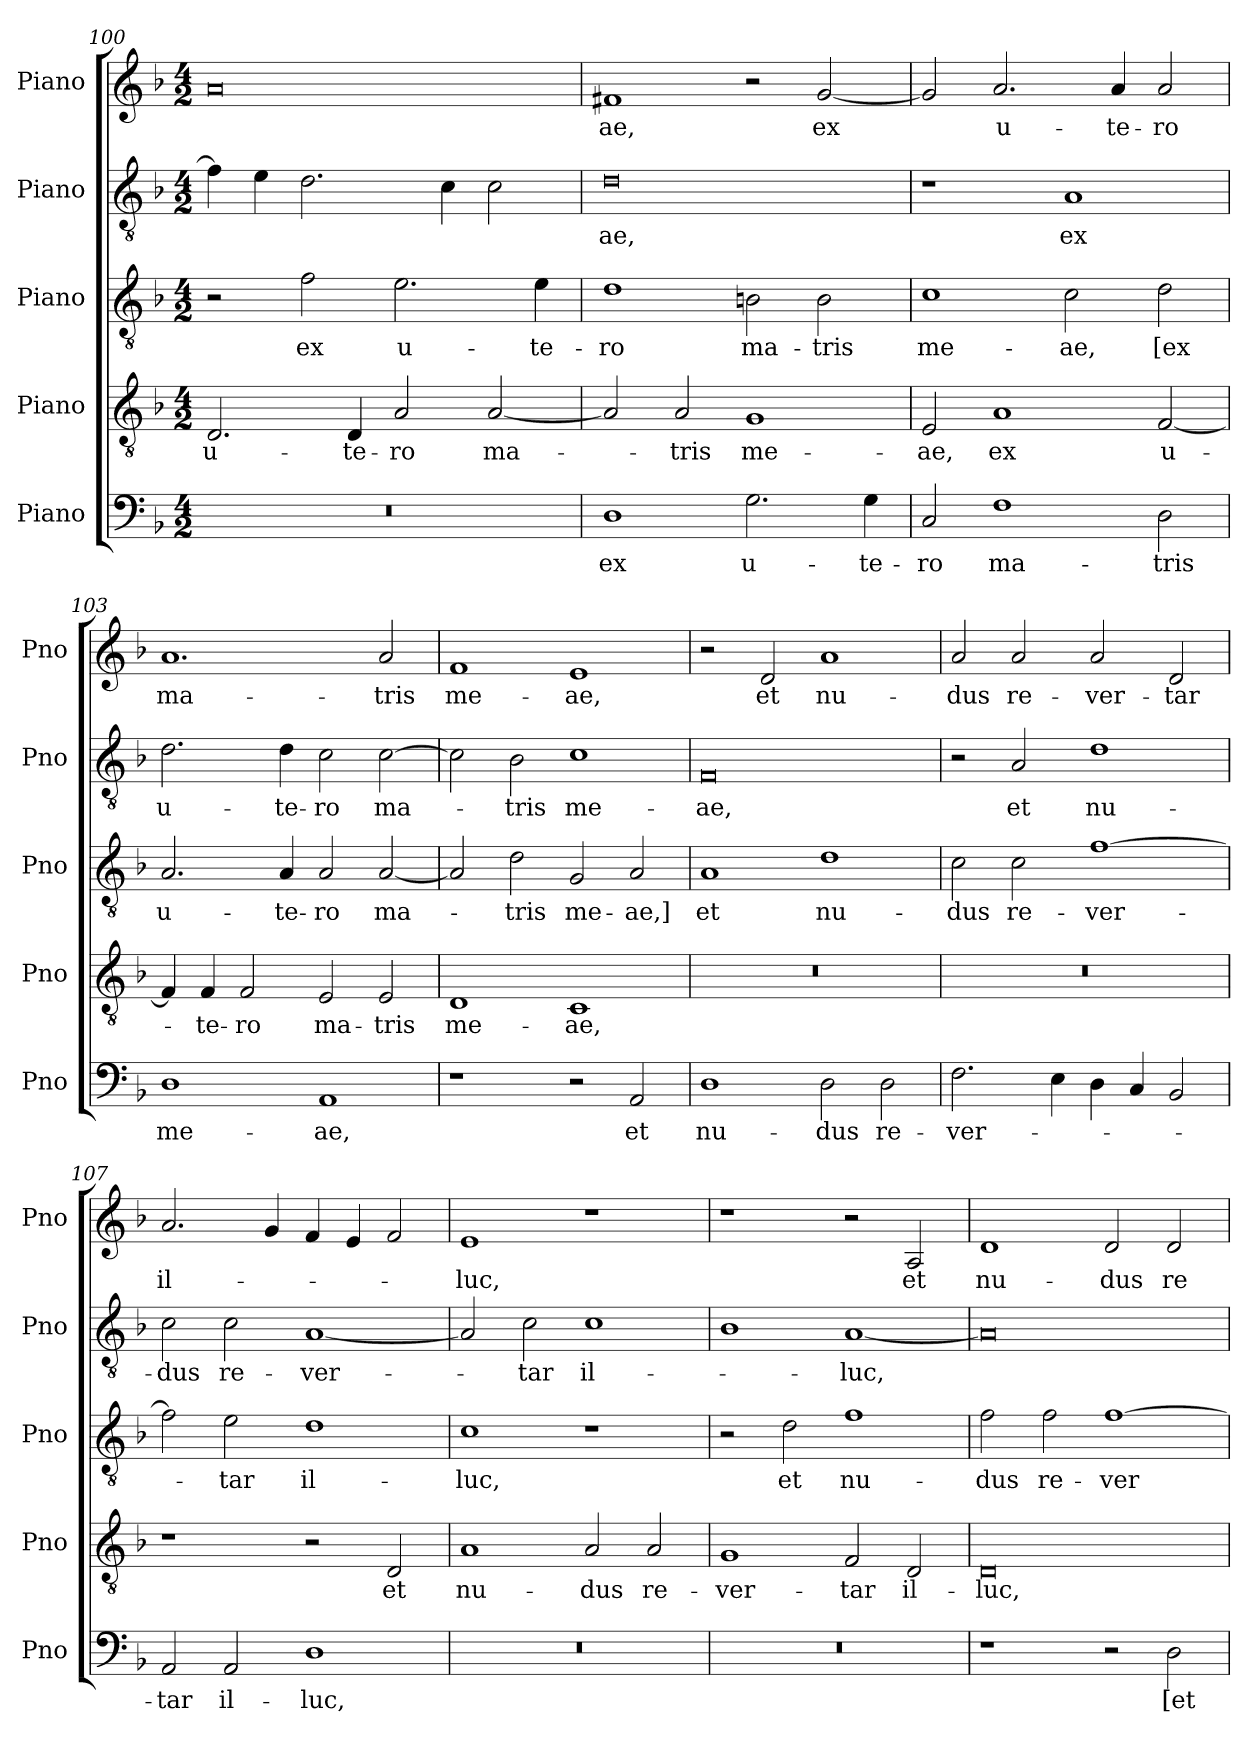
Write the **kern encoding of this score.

**kern	**text	**kern	**text	**kern	**text	**kern	**text	**kern	**text
*part5	*part5	*part4	*part4	*part3	*part3	*part2	*part2	*part1	*part1
*staff5	*staff5	*staff4	*staff4	*staff3	*staff3	*staff2	*staff2	*staff1	*staff1
*I"Piano	*	*I"Piano	*	*I"Piano	*	*I"Piano	*	*I"Piano	*
*I'Pno	*	*I'Pno	*	*I'Pno	*	*I'Pno	*	*I'Pno	*
*clefF4	*	*clefGv2	*	*clefGv2	*	*clefGv2	*	*clefG2	*
*k[b-]	*	*k[b-]	*	*k[b-]	*	*k[b-]	*	*k[b-]	*
*M4/2	*	*M4/2	*	*M4/2	*	*M4/2	*	*M4/2	*
=100	=100	=100	=100	=100	=100	=100	=100	=100	=100
0r	.	2.D/	u­-	2r	.	4f\]	.	0a	.
.	.	.	.	.	.	4e\	.	.	.
.	.	.	.	2f\	ex	2.d\	.	.	.
.	.	4D/	-te-	.	.	.	.	.	.
.	.	2A/	-ro	2.e\	u-	.	.	.	.
.	.	.	.	.	.	4c\	.	.	.
.	.	[2A/	ma­-	.	.	2c\	.	.	.
.	.	.	.	4e\	-te­-	.	.	.	.
=101	=101	=101	=101	=101	=101	=101	=101	=101	=101
1D	ex	2A/]	.	1d	-ro	0d	-ae,	1f#X	-ae,
.	.	2A/	-tris	.	.	.	.	.	.
2.G\	u­-	1G	me-	2Bn\	ma­-	.	.	2r	.
.	.	.	.	2B\	-tris	.	.	[2g/	ex
4G\	-te-	.	.	.	.	.	.	.	.
=102	=102	=102	=102	=102	=102	=102	=102	=102	=102
2C/	-ro	2E/	-ae,	1c	me­-	1r	.	2g/]	.
1F	ma-	1A	ex	.	.	.	.	2.a/	u-
.	.	.	.	2c\	-ae,	1A	ex	.	.
.	.	.	.	.	.	.	.	4a/	-te-
2D\	-tris	[2F/	u-	2d\	[ex	.	.	2a/	-ro
!!LO:PB:g=z
=103	=103	=103	=103	=103	=103	=103	=103	=103	=103
1D	me-	4F/]	.	2.A/	u­-	2.d\	u­-	1.a	ma­-
.	.	4F/	-te-	.	.	.	.	.	.
.	.	2F/	-ro	.	.	.	.	.	.
.	.	.	.	4A/	-te-	4d\	-te-	.	.
1AA	-ae,	2E/	ma-	2A/	-ro	2c\	-ro	.	.
.	.	2E/	-tris	[2A/	ma-	[2c\	ma­-	2a/	-tris
=104	=104	=104	=104	=104	=104	=104	=104	=104	=104
1r	.	1D	me­-	2A/]	.	2c\]	.	1f	me­-
.	.	.	.	2d\	-tris	2B-\	-tris	.	.
2r	.	1C	-ae,	2G/	me-	1c	me­-	1e	-ae,
2AA/	et	.	.	2A/	-ae,]	.	.	.	.
=105	=105	=105	=105	=105	=105	=105	=105	=105	=105
1D	nu­-	0r	.	1A	et	0F	-ae,	2r	.
.	.	.	.	.	.	.	.	2d/	et
2D\	-dus	.	.	1d	nu­-	.	.	1a	nu-
2D\	re-	.	.	.	.	.	.	.	.
=106	=106	=106	=106	=106	=106	=106	=106	=106	=106
2.F\	-ver-	0r	.	2c\	-dus	2r	.	2a/	-dus
.	.	.	.	2c\	re­-	2A/	et	2a/	re-
4E\	.	.	.	.	.	.	.	.	.
4D\	.	.	.	[1f	-ver­-	1d	nu-	2a/	-ver­-
4C/	.	.	.	.	.	.	.	.	.
2BB-/	.	.	.	.	.	.	.	2d/	-tar
=107	=107	=107	=107	=107	=107	=107	=107	=107	=107
2AA/	-tar	1r	.	2f\]	.	2c\	-dus	2.a/	il-
2AA/	il-	.	.	2e\	-tar	2c\	re-	.	.
.	.	.	.	.	.	.	.	4g/	.
1D	-luc,	2r	.	1d	il-	[1A	-ver-	4f/	.
.	.	.	.	.	.	.	.	4e/	.
.	.	2D/	et	.	.	.	.	2f/	.
=108	=108	=108	=108	=108	=108	=108	=108	=108	=108
0r	.	1A	nu-	1c	-luc,	2A/]	.	1e	-luc,
.	.	.	.	.	.	2c\	-tar	.	.
.	.	2A/	-dus	1r	.	1c	il­-	1r	.
.	.	2A/	re­-	.	.	.	.	.	.
=109	=109	=109	=109	=109	=109	=109	=109	=109	=109
0r	.	1G	-ver­-	2r	.	1B-	.	1r	.
.	.	.	.	2d\	et	.	.	.	.
.	.	2F/	-tar	1f	nu-	[1A	-luc,	2r	.
.	.	2D/	il­-	.	.	.	.	2A/	et
!!LO:LB:g=z
=110	=110	=110	=110	=110	=110	=110	=110	=110	=110
1r	.	0D	-luc,	2f\	-dus	0A]	.	1d	nu-
.	.	.	.	2f\	re-	.	.	.	.
2r	.	.	.	[1f	-ver-	.	.	2d/	-dus
2D\	[et	.	.	.	.	.	.	2d/	re­-
=	=	=	=	=	=	=	=	=	=
*-	*-	*-	*-	*-	*-	*-	*-	*-	*-
